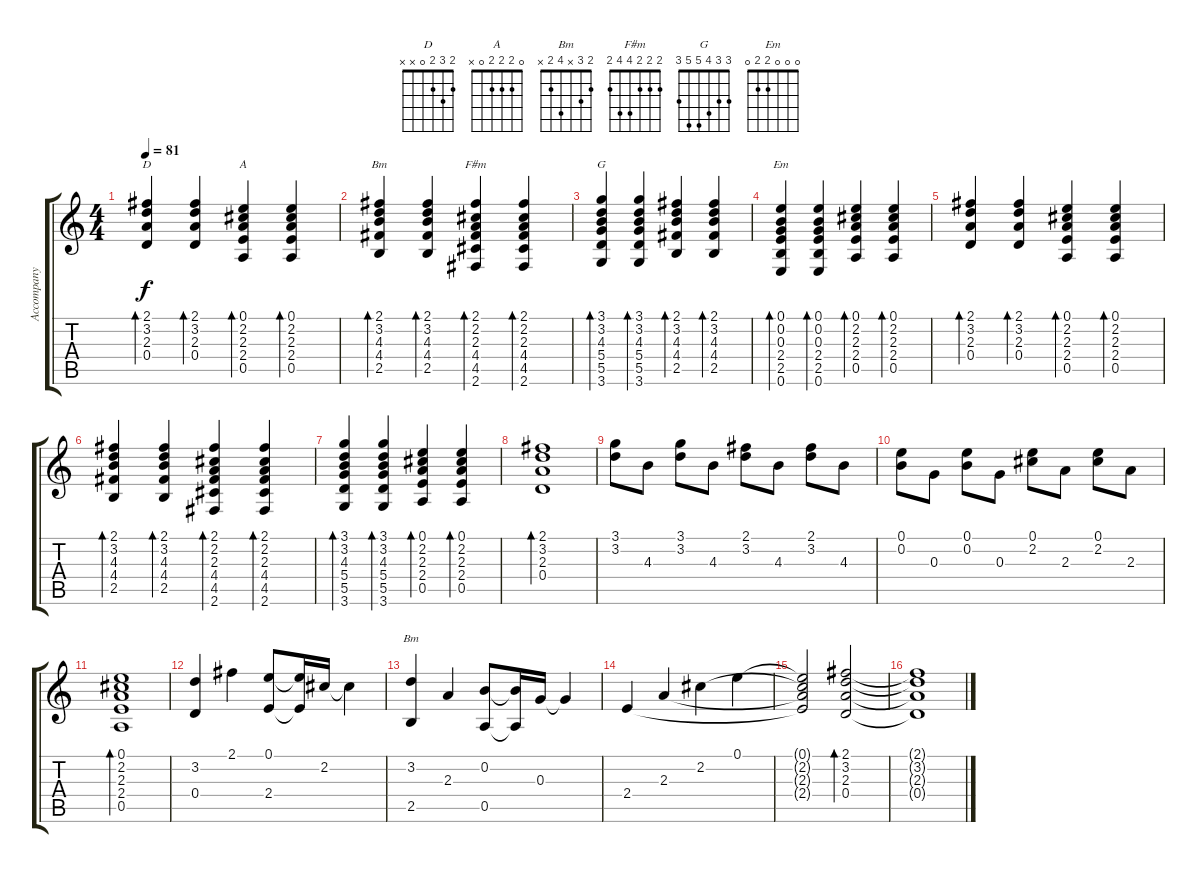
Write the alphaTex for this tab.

\track ("Accompany" "Accompany") {instrument acousticguitarsteel}
\staff {score tabs}
\tuning (E4 B3 G3 D3 A2 E2) {hide}
\chord ("D" 2 3 2 0 x x)
\chord ("A" 0 2 2 2 0 x)
\chord ("Bm" 2 3 4 4 2 x)
\chord ("F#m" 2 2 2 4 4 2)
\chord ("G" 3 3 4 5 5 3)
\chord ("Em" 0 0 0 2 2 0)
\chord ("Bm" 2 3 x 4 2 x)
\ts (4 4)
\tempo 81
\clef g2
\ks c
(2.1 3.2 2.3 0.4).4{bd 120 ch "D" dy f} (2.1 3.2 2.3 0.4).4{bd 120} (0.1 2.2 2.3 2.4 0.5).4{bd 120 ch "A"} (0.1 2.2 2.3 2.4 0.5).4{bd 120} |
(2.1 3.2 4.3 4.4 2.5).4{bd 120 ch "Bm"} (2.1 3.2 4.3 4.4 2.5).4{bd 120} (2.1 2.2 2.3 4.4 4.5 2.6).4{bd 120 ch "F#m"} (2.1 2.2 2.3 4.4 4.5 2.6).4{bd 120} |
(3.1 3.2 4.3 5.4 5.5 3.6).4{bd 120 ch "G"} (3.1 3.2 4.3 5.4 5.5 3.6).4{bd 120} (2.1 3.2 4.3 4.4 2.5).4{bd 120} (2.1 3.2 4.3 4.4 2.5).4{bd 120} |
(0.1 0.2 0.3 2.4 2.5 0.6).4{bd 120 ch "Em"} (0.1 0.2 0.3 2.4 2.5 0.6).4{bd 120} (0.1 2.2 2.3 2.4 0.5).4{bd 120} (0.1 2.2 2.3 2.4 0.5).4{bd 120} |
(2.1 3.2 2.3 0.4).4{bd 120} (2.1 3.2 2.3 0.4).4{bd 120} (0.1 2.2 2.3 2.4 0.5).4{bd 120} (0.1 2.2 2.3 2.4 0.5).4{bd 120} |
(2.1 3.2 4.3 4.4 2.5).4{bd 120} (2.1 3.2 4.3 4.4 2.5).4{bd 120} (2.1 2.2 2.3 4.4 4.5 2.6).4{bd 120} (2.1 2.2 2.3 4.4 4.5 2.6).4{bd 120} |
(3.1 3.2 4.3 5.4 5.5 3.6).4{bd 120} (3.1 3.2 4.3 5.4 5.5 3.6).4{bd 120} (0.1 2.2 2.3 2.4 0.5).4{bd 120} (0.1 2.2 2.3 2.4 0.5).4{bd 120} |
(2.1 3.2 2.3 0.4).1{bd 480} |
(3.1 3.2).8 4.3.8 (3.1 3.2).8 4.3.8 (2.1 3.2).8 4.3.8 (2.1 3.2).8 4.3.8 |
(0.1 0.2).8 0.3.8 (0.1 0.2).8 0.3.8 (0.1 2.2).8 2.3.8 (0.1 2.2).8 2.3.8 |
(0.1 2.2 2.3 2.4 0.5).1{bd 480} |
(3.2 0.4).4 2.1.4 (0.1 2.4).8 (0.1{t} 2.4{t}).16 2.2.16 2.2{t}.4 |
(3.2 2.5).4{ch "Bm"} 2.3.4 (0.2 0.5).8 (0.2{t} 0.5{t}).16 0.3.16 0.3{t}.4 |
2.4.4 2.3.4 2.2.4 0.1.4 |
(0.1{t} 2.2{t} 2.3{t} 2.4{t}).2 (2.1 3.2 2.3 0.4).2{bd 480} |
(2.1{t} 3.2{t} 2.3{t} 0.4{t}).1
